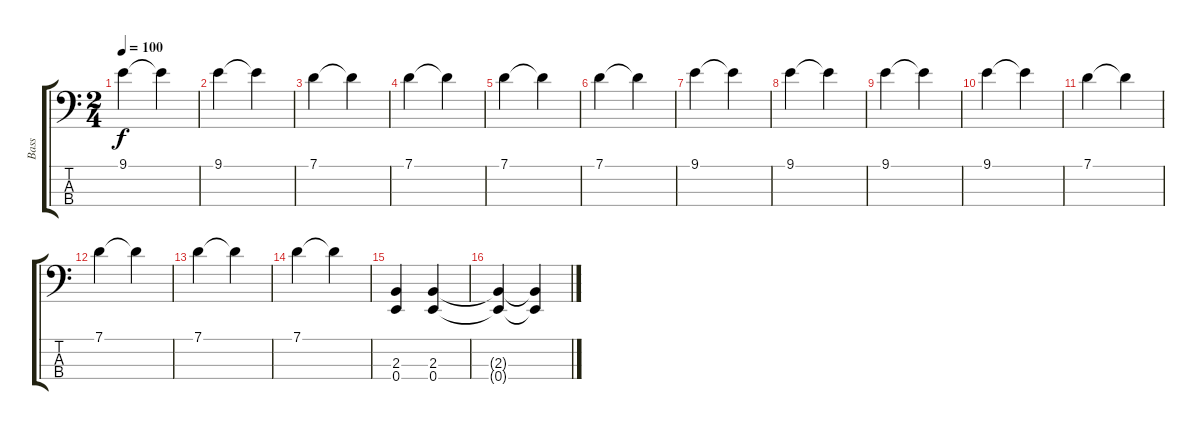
\track ("Bass" "Bass") {instrument acousticbass}
\staff {score tabs}
\tuning (G2 D2 A1 E1) {hide}
\ts (2 4)
\tempo 100
\clef f4
\ks c
9.1.4{dy f} 9.1{t}.4 |
9.1.4 9.1{t}.4 |
7.1.4 7.1{t}.4 |
7.1.4 7.1{t}.4 |
7.1.4 7.1{t}.4 |
7.1.4 7.1{t}.4 |
9.1.4 9.1{t}.4 |
9.1.4 9.1{t}.4 |
9.1.4 9.1{t}.4 |
9.1.4 9.1{t}.4 |
7.1.4 7.1{t}.4 |
7.1.4 7.1{t}.4 |
7.1.4 7.1{t}.4 |
7.1.4 7.1{t}.4 |
(2.3 0.4).4 (2.3 0.4).4 |
(2.3{t} 0.4{t}).4 (2.3{t} 0.4{t}).4
